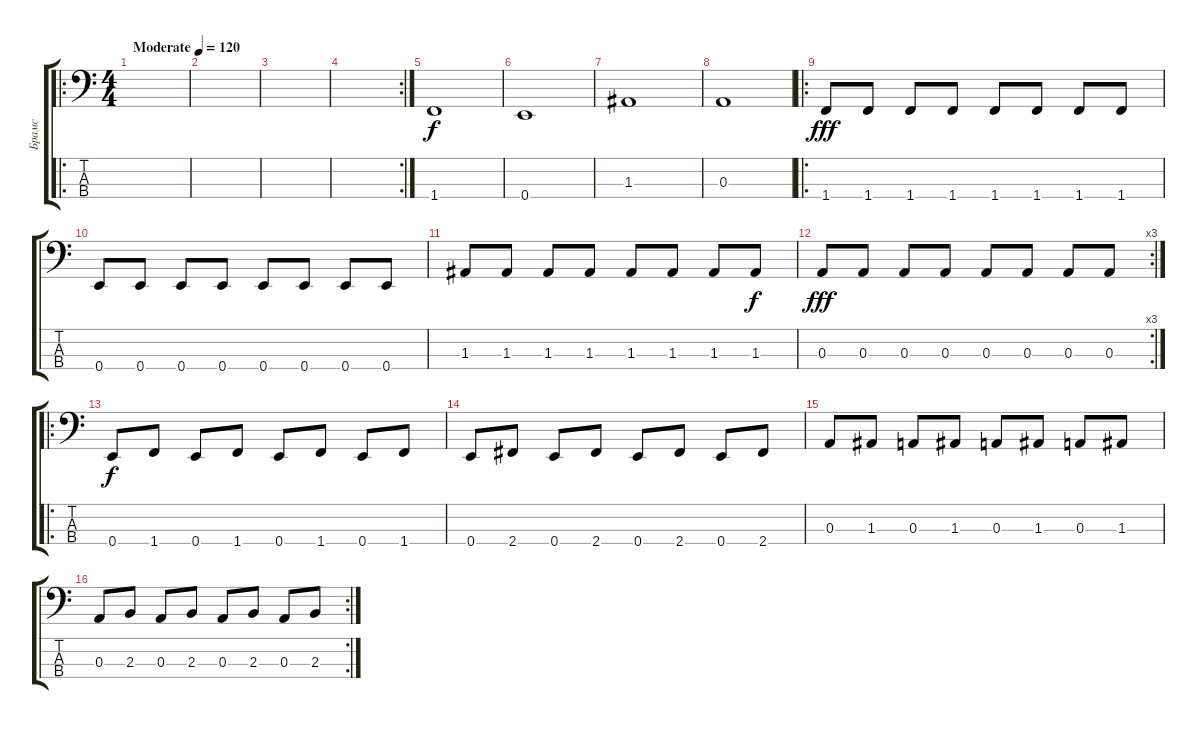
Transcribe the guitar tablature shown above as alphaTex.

\track ("Брамс" "Брамс") {instrument electricbasspick}
\staff {score tabs}
\tuning (G2 D2 A1 E1) {hide}
\ro
\ts (4 4)
\tempo (120 "Moderate")
\clef f4
\ks c
|
|
|
\rc 2
|
1.4.1 |
0.4.1 |
1.3.1 |
0.3.1 |
\ro
1.4.8{dy fff} 1.4.8 1.4.8 1.4.8 1.4.8 1.4.8 1.4.8 1.4.8 |
0.4.8 0.4.8 0.4.8 0.4.8 0.4.8 0.4.8 0.4.8 0.4.8 |
1.3.8 1.3.8 1.3.8 1.3.8 1.3.8 1.3.8 1.3.8 1.3.8{dy f} |
\rc 3
0.3.8{dy fff} 0.3.8 0.3.8 0.3.8 0.3.8 0.3.8 0.3.8 0.3.8 |
\ro
0.4.8{dy f} 1.4.8 0.4.8 1.4.8 0.4.8 1.4.8 0.4.8 1.4.8 |
0.4.8 2.4.8 0.4.8 2.4.8 0.4.8 2.4.8 0.4.8 2.4.8 |
0.3.8 1.3.8 0.3.8 1.3.8 0.3.8 1.3.8 0.3.8 1.3.8 |
\rc 2
0.3.8 2.3.8 0.3.8 2.3.8 0.3.8 2.3.8 0.3.8 2.3.8
